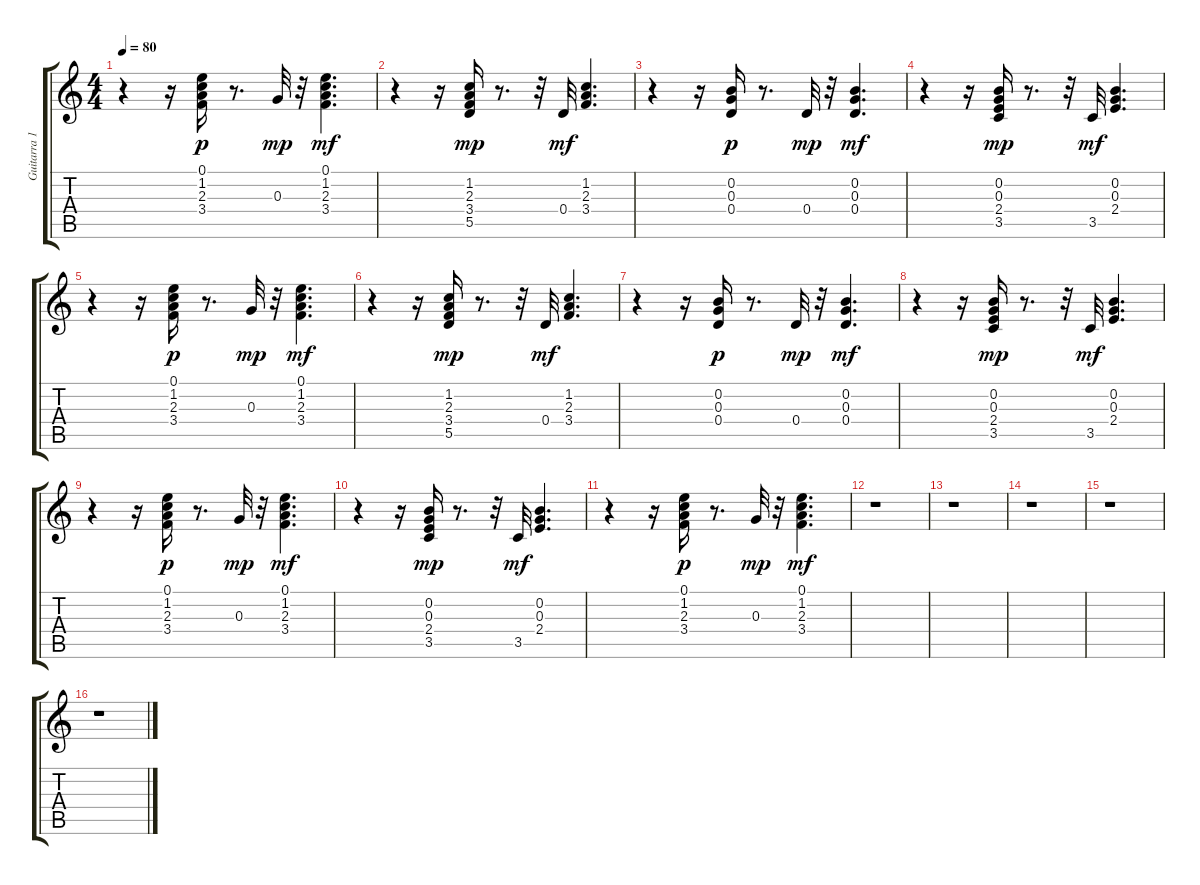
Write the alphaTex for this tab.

\track ("Guitarra 1" "Guitarra 1") {instrument acousticguitarsteel}
\staff {score tabs}
\tuning (E4 B3 G3 D3 A2 E2) {hide}
\ts (4 4)
\tempo 80
\clef g2
\ks c
r.4{dy mf} r.16 (0.1 1.2 2.3 3.4).16{dy p} r.8{d} 0.3.32{dy mp} r.32 (0.1 1.2 2.3 3.4).4{d dy mf} |
r.4 r.16 (1.2 2.3 3.4 5.5).16{dy mp} r.8{d} r.32 0.4.32{dy mf} (1.2 2.3 3.4).4{d} |
r.4 r.16 (0.2 0.3 0.4).16{dy p} r.8{d} 0.4.32{dy mp} r.32 (0.2 0.3 0.4).4{d dy mf} |
r.4 r.16 (0.2 0.3 2.4 3.5).16{dy mp} r.8{d} r.32 3.5.32{dy mf} (0.2 0.3 2.4).4{d} |
r.4 r.16 (0.1 1.2 2.3 3.4).16{dy p} r.8{d} 0.3.32{dy mp} r.32 (0.1 1.2 2.3 3.4).4{d dy mf} |
r.4 r.16 (1.2 2.3 3.4 5.5).16{dy mp} r.8{d} r.32 0.4.32{dy mf} (1.2 2.3 3.4).4{d} |
r.4 r.16 (0.2 0.3 0.4).16{dy p} r.8{d} 0.4.32{dy mp} r.32 (0.2 0.3 0.4).4{d dy mf} |
r.4 r.16 (0.2 0.3 2.4 3.5).16{dy mp} r.8{d} r.32 3.5.32{dy mf} (0.2 0.3 2.4).4{d} |
r.4 r.16 (0.1 1.2 2.3 3.4).16{dy p} r.8{d} 0.3.32{dy mp} r.32 (0.1 1.2 2.3 3.4).4{d dy mf} |
r.4 r.16 (0.2 0.3 2.4 3.5).16{dy mp} r.8{d} r.32 3.5.32{dy mf} (0.2 0.3 2.4).4{d} |
r.4 r.16 (0.1 1.2 2.3 3.4).16{dy p} r.8{d} 0.3.32{dy mp} r.32 (0.1 1.2 2.3 3.4).4{d dy mf} |
r.1 |
r.1 |
r.1 |
r.1 |
r.1
